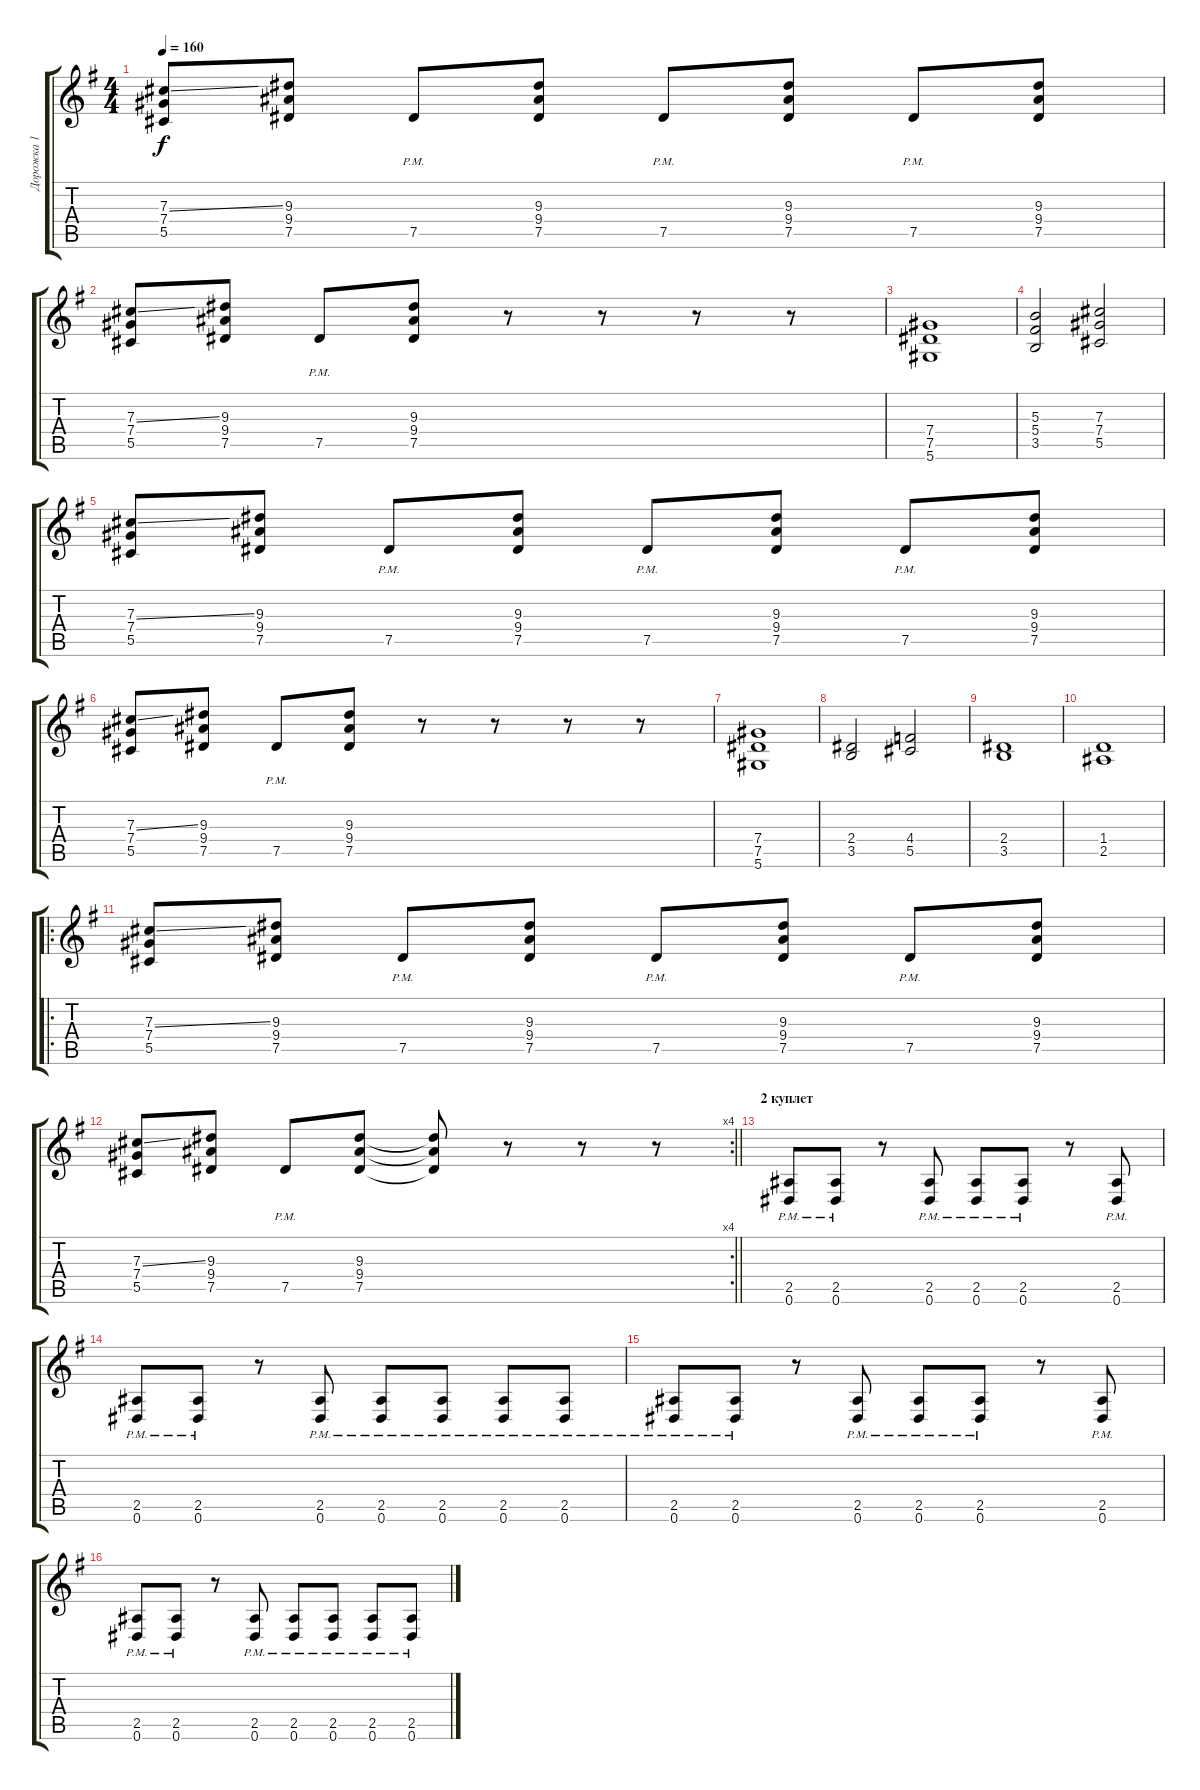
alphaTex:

\track ("Дорожка 1" "Дорожка 1") {instrument overdrivenguitar}
\staff {score tabs}
\tuning (Eb4 Bb3 Gb3 Db3 Ab2 Eb2) {hide}
\ts (4 4)
\tempo 160
\clef g2
\ks eminor
(7.3{ss} 7.4 5.5).8{dy f} (9.3 9.4 7.5).8 7.5{pm}.8 (9.3 9.4 7.5).8 7.5{pm}.8 (9.3 9.4 7.5).8 7.5{pm}.8 (9.3 9.4 7.5).8 |
(7.3{ss} 7.4 5.5).8 (9.3 9.4 7.5).8 7.5{pm}.8 (9.3 9.4 7.5).8 r.8 r.8 r.8 r.8 |
(7.4 7.5 5.6).1 |
(5.3 5.4 3.5).2 (7.3 7.4 5.5).2 |
(7.3{ss} 7.4 5.5).8 (9.3 9.4 7.5).8 7.5{pm}.8 (9.3 9.4 7.5).8 7.5{pm}.8 (9.3 9.4 7.5).8 7.5{pm}.8 (9.3 9.4 7.5).8 |
(7.3{ss} 7.4 5.5).8 (9.3 9.4 7.5).8 7.5{pm}.8 (9.3 9.4 7.5).8 r.8 r.8 r.8 r.8 |
(7.4 7.5 5.6).1 |
(2.4 3.5).2 (4.4 5.5).2 |
(2.4 3.5).1 |
(1.4 2.5).1 |
\ro
(7.3{ss} 7.4 5.5).8 (9.3 9.4 7.5).8 7.5{pm}.8 (9.3 9.4 7.5).8 7.5{pm}.8 (9.3 9.4 7.5).8 7.5{pm}.8 (9.3 9.4 7.5).8 |
\rc 4
\barLineRight lightlight
(7.3{ss} 7.4 5.5).8 (9.3 9.4 7.5).8 7.5{pm}.8 (9.3 9.4 7.5).8 (9.3{t} 9.4{t} 7.5{t}).8 r.8 r.8 r.8 |
\section ("" "2 куплет")
(2.5{pm} 0.6).8 (2.5{pm} 0.6).8 r.8 (2.5{pm} 0.6).8 (2.5{pm} 0.6).8 (2.5{pm} 0.6).8 r.8 (2.5{pm} 0.6).8 |
(2.5{pm} 0.6).8 (2.5{pm} 0.6).8 r.8 (2.5{pm} 0.6).8 (2.5{pm} 0.6).8 (2.5{pm} 0.6).8 (2.5{pm} 0.6).8 (2.5{pm} 0.6).8 |
(2.5{pm} 0.6).8 (2.5{pm} 0.6).8 r.8 (2.5{pm} 0.6).8 (2.5{pm} 0.6).8 (2.5{pm} 0.6).8 r.8 (2.5{pm} 0.6).8 |
(2.5{pm} 0.6).8 (2.5{pm} 0.6).8 r.8 (2.5{pm} 0.6).8 (2.5{pm} 0.6).8 (2.5{pm} 0.6).8 (2.5{pm} 0.6).8 (2.5{pm} 0.6).8
